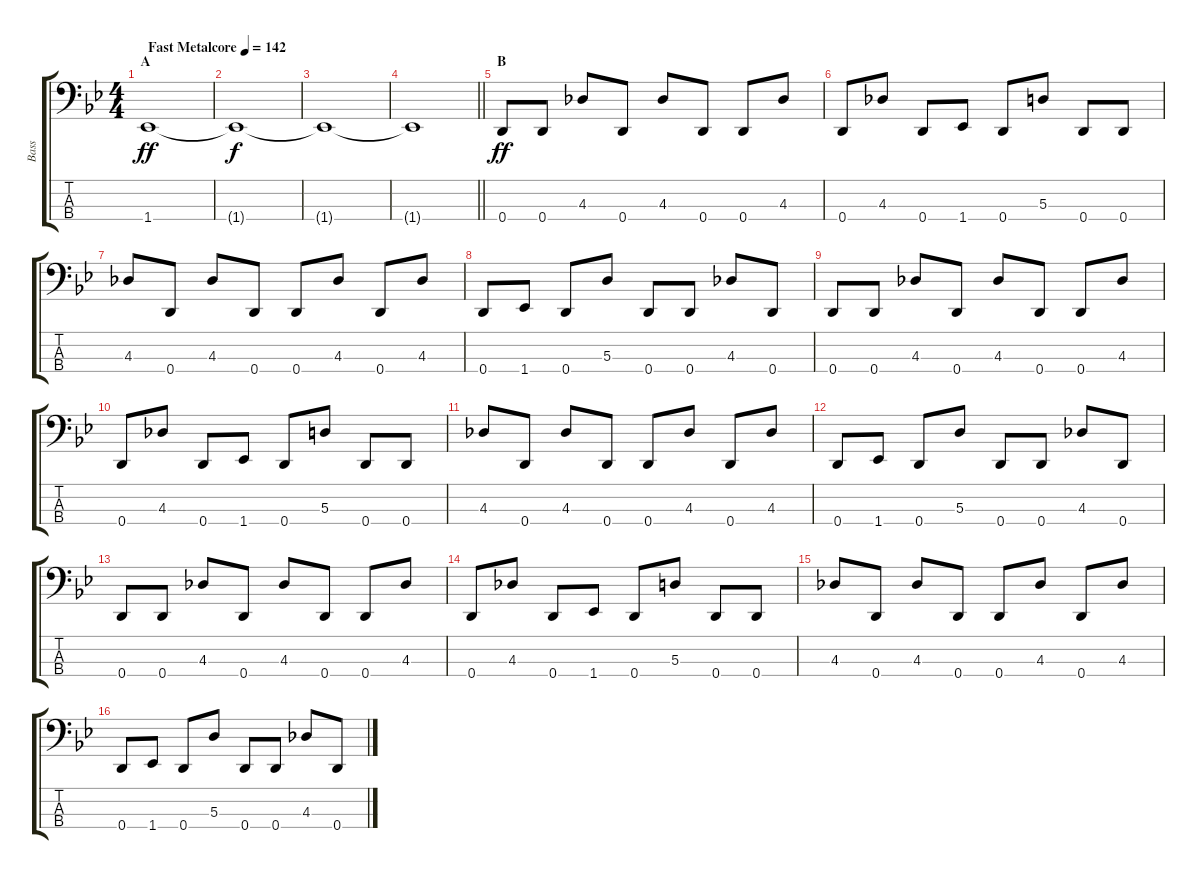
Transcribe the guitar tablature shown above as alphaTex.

\track ("Bass" "Bass") {instrument electricbasspick}
\staff {score tabs}
\tuning (G2 D2 A1 D1) {hide}
\ts (4 4)
\section ("" "A")
\tempo (142 "Fast Metalcore")
\clef f4
\ks gminor
1.4.1{dy ff instrument electricbasspick} |
1.4{t}.1{dy f} |
1.4{t}.1 |
\barLineRight lightlight
1.4{t}.1 |
\section ("" "B")
0.4.8{dy ff} 0.4.8 4.3.8 0.4.8 4.3.8 0.4.8 0.4.8 4.3.8 |
0.4.8 4.3.8 0.4.8 1.4.8 0.4.8 5.3.8 0.4.8 0.4.8 |
4.3.8 0.4.8 4.3.8 0.4.8 0.4.8 4.3.8 0.4.8 4.3.8 |
0.4.8 1.4.8 0.4.8 5.3.8 0.4.8 0.4.8 4.3.8 0.4.8 |
0.4.8 0.4.8 4.3.8 0.4.8 4.3.8 0.4.8 0.4.8 4.3.8 |
0.4.8 4.3.8 0.4.8 1.4.8 0.4.8 5.3.8 0.4.8 0.4.8 |
4.3.8 0.4.8 4.3.8 0.4.8 0.4.8 4.3.8 0.4.8 4.3.8 |
0.4.8 1.4.8 0.4.8 5.3.8 0.4.8 0.4.8 4.3.8 0.4.8 |
0.4.8 0.4.8 4.3.8 0.4.8 4.3.8 0.4.8 0.4.8 4.3.8 |
0.4.8 4.3.8 0.4.8 1.4.8 0.4.8 5.3.8 0.4.8 0.4.8 |
4.3.8 0.4.8 4.3.8 0.4.8 0.4.8 4.3.8 0.4.8 4.3.8 |
0.4.8 1.4.8 0.4.8 5.3.8 0.4.8 0.4.8 4.3.8 0.4.8
